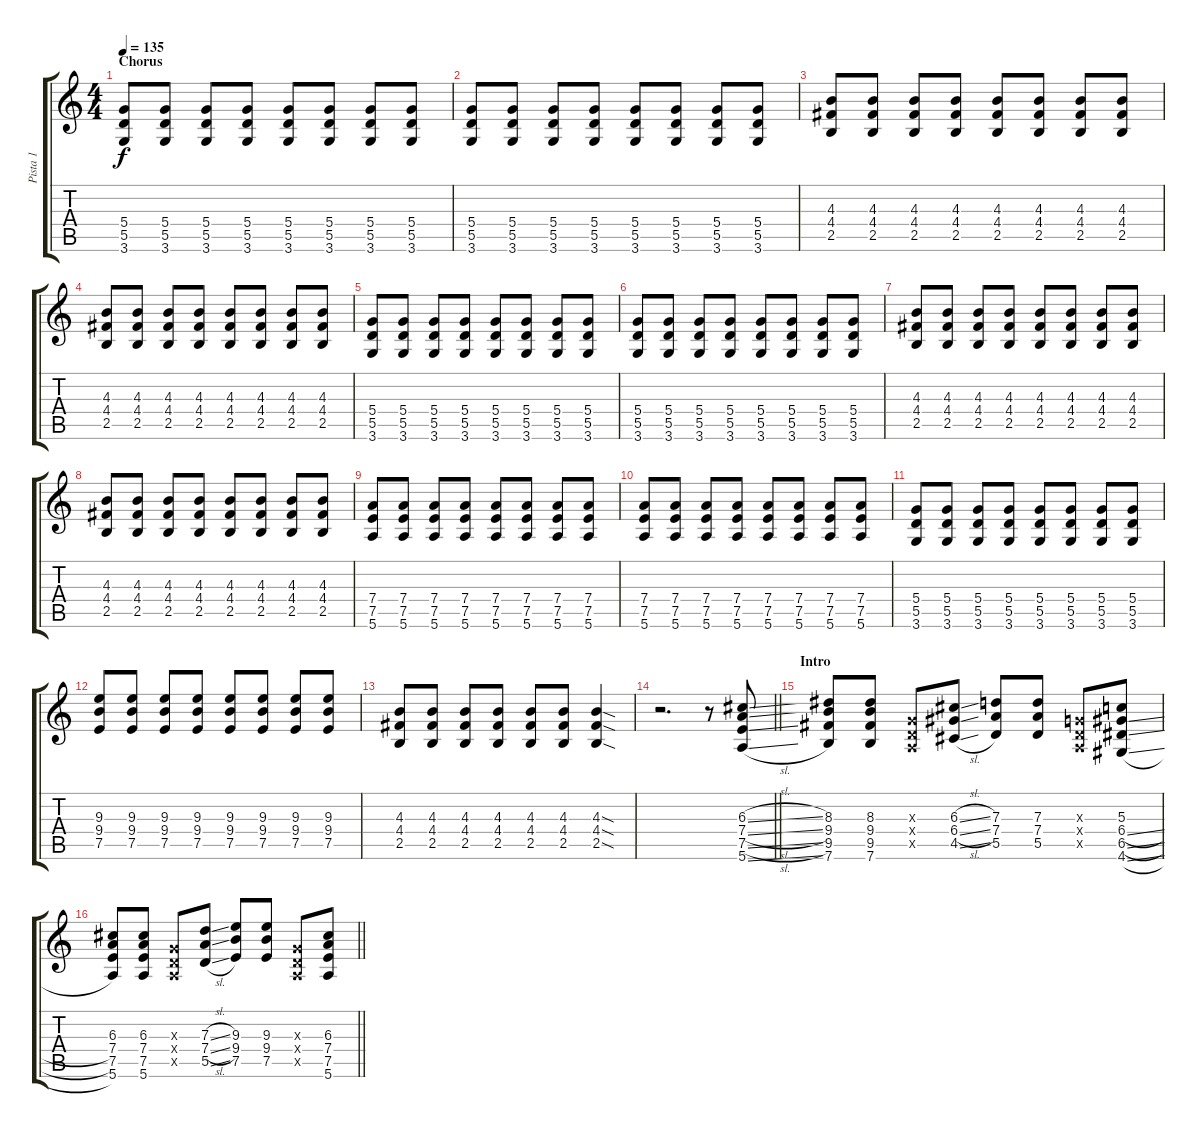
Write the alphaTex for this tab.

\track ("Pista 1" "Pista 1") {instrument distortionguitar}
\staff {score tabs}
\tuning (E4 B3 G3 D3 A2 E2) {hide}
\ts (4 4)
\section ("" "Chorus")
\tempo 135
\clef g2
\ks c
(5.4 5.5 3.6).8{dy f} (5.4 5.5 3.6).8 (5.4 5.5 3.6).8 (5.4 5.5 3.6).8 (5.4 5.5 3.6).8 (5.4 5.5 3.6).8 (5.4 5.5 3.6).8 (5.4 5.5 3.6).8 |
(5.4 5.5 3.6).8 (5.4 5.5 3.6).8 (5.4 5.5 3.6).8 (5.4 5.5 3.6).8 (5.4 5.5 3.6).8 (5.4 5.5 3.6).8 (5.4 5.5 3.6).8 (5.4 5.5 3.6).8 |
(4.3 4.4 2.5).8 (4.3 4.4 2.5).8 (4.3 4.4 2.5).8 (4.3 4.4 2.5).8 (4.3 4.4 2.5).8 (4.3 4.4 2.5).8 (4.3 4.4 2.5).8 (4.3 4.4 2.5).8 |
(4.3 4.4 2.5).8 (4.3 4.4 2.5).8 (4.3 4.4 2.5).8 (4.3 4.4 2.5).8 (4.3 4.4 2.5).8 (4.3 4.4 2.5).8 (4.3 4.4 2.5).8 (4.3 4.4 2.5).8 |
(5.4 5.5 3.6).8 (5.4 5.5 3.6).8 (5.4 5.5 3.6).8 (5.4 5.5 3.6).8 (5.4 5.5 3.6).8 (5.4 5.5 3.6).8 (5.4 5.5 3.6).8 (5.4 5.5 3.6).8 |
(5.4 5.5 3.6).8 (5.4 5.5 3.6).8 (5.4 5.5 3.6).8 (5.4 5.5 3.6).8 (5.4 5.5 3.6).8 (5.4 5.5 3.6).8 (5.4 5.5 3.6).8 (5.4 5.5 3.6).8 |
(4.3 4.4 2.5).8 (4.3 4.4 2.5).8 (4.3 4.4 2.5).8 (4.3 4.4 2.5).8 (4.3 4.4 2.5).8 (4.3 4.4 2.5).8 (4.3 4.4 2.5).8 (4.3 4.4 2.5).8 |
(4.3 4.4 2.5).8 (4.3 4.4 2.5).8 (4.3 4.4 2.5).8 (4.3 4.4 2.5).8 (4.3 4.4 2.5).8 (4.3 4.4 2.5).8 (4.3 4.4 2.5).8 (4.3 4.4 2.5).8 |
(7.4 7.5 5.6).8 (7.4 7.5 5.6).8 (7.4 7.5 5.6).8 (7.4 7.5 5.6).8 (7.4 7.5 5.6).8 (7.4 7.5 5.6).8 (7.4 7.5 5.6).8 (7.4 7.5 5.6).8 |
(7.4 7.5 5.6).8 (7.4 7.5 5.6).8 (7.4 7.5 5.6).8 (7.4 7.5 5.6).8 (7.4 7.5 5.6).8 (7.4 7.5 5.6).8 (7.4 7.5 5.6).8 (7.4 7.5 5.6).8 |
(5.4 5.5 3.6).8 (5.4 5.5 3.6).8 (5.4 5.5 3.6).8 (5.4 5.5 3.6).8 (5.4 5.5 3.6).8 (5.4 5.5 3.6).8 (5.4 5.5 3.6).8 (5.4 5.5 3.6).8 |
(9.3 9.4 7.5).8 (9.3 9.4 7.5).8 (9.3 9.4 7.5).8 (9.3 9.4 7.5).8 (9.3 9.4 7.5).8 (9.3 9.4 7.5).8 (9.3 9.4 7.5).8 (9.3 9.4 7.5).8 |
(4.3 4.4 2.5).8 (4.3 4.4 2.5).8 (4.3 4.4 2.5).8 (4.3 4.4 2.5).8 (4.3 4.4 2.5).8 (4.3 4.4 2.5).8 (4.3{sod} 4.4{sod} 2.5{sod}).4 |
\barLineRight lightlight
r.2{d} r.8 (6.3{sl} 7.4{sl} 7.5{sl} 5.6{sl}).8 |
\section ("" "Intro")
(8.3 9.4 9.5 7.6).8 (8.3 9.4 9.5 7.6).8 (0.3{x} 0.4{x} 0.5{x}).8 (6.3{sl} 6.4{sl} 4.5{sl}).8 (7.3 7.4 5.5).8 (7.3 7.4 5.5).8 (0.3{x} 0.4{x} 0.5{x}).8 (5.3 6.4{sl} 6.5{sl} 4.6{sl}).8 |
\barLineRight lightlight
(6.3 7.4 7.5 5.6).8 (6.3 7.4 7.5 5.6).8 (0.3{x} 0.4{x} 0.5{x}).8 (7.3{sl} 7.4{sl} 5.5{sl}).8 (9.3 9.4 7.5).8 (9.3 9.4 7.5).8 (0.3{x} 0.4{x} 0.5{x}).8 (6.3{sl} 7.4{sl} 7.5{sl} 5.6{sl}).8
